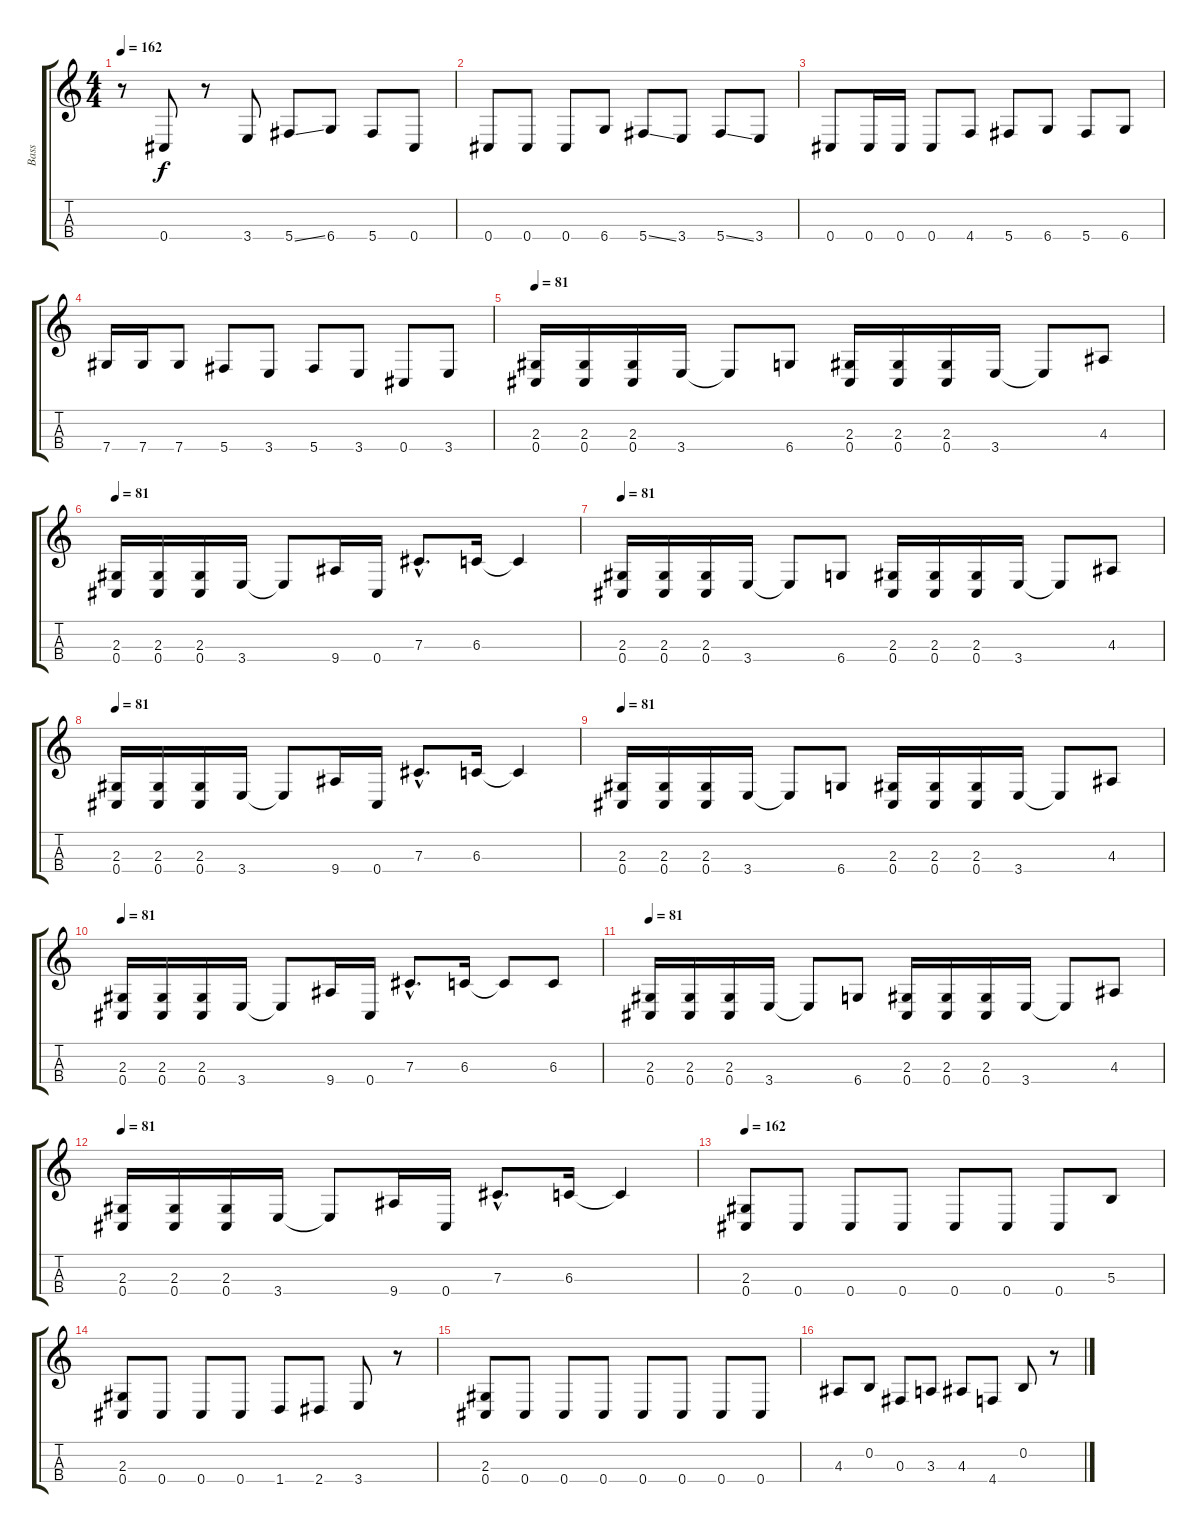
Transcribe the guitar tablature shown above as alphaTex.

\track ("Bass" "Bass") {instrument electricbassfinger}
\staff {score tabs}
\tuning (A3 B2 Gb2 Db2) {hide}
\ts (4 4)
\tempo 162
\clef g2
\ks c
r.8{dy f} 0.4.8 r.8 3.4.8 5.4{ss}.8 6.4.8 5.4.8 0.4.8 |
0.4.8 0.4.8 0.4.8 6.4.8 5.4{ss}.8 3.4.8 5.4{ss}.8 3.4.8 |
0.4.8 0.4.16 0.4.16 0.4.8 4.4.8 5.4.8 6.4.8 5.4.8 6.4.8 |
7.4.16 7.4.16 7.4.8 5.4.8 3.4.8 5.4.8 3.4.8 0.4.8 3.4.8 |
\tempo 81
(2.3 0.4).16 (2.3 0.4).16 (2.3 0.4).16 3.4.16 3.4{t}.8 6.4.8 (2.3 0.4).16 (2.3 0.4).16 (2.3 0.4).16 3.4.16 3.4{t}.8 4.3.8 |
\tempo 81
(2.3 0.4).16 (2.3 0.4).16 (2.3 0.4).16 3.4.16 3.4{t}.8 9.4.16 0.4.16 7.3{hac}.8{d} 6.3.16 6.3{t}.4 |
\tempo 81
(2.3 0.4).16 (2.3 0.4).16 (2.3 0.4).16 3.4.16 3.4{t}.8 6.4.8 (2.3 0.4).16 (2.3 0.4).16 (2.3 0.4).16 3.4.16 3.4{t}.8 4.3.8 |
\tempo 81
(2.3 0.4).16 (2.3 0.4).16 (2.3 0.4).16 3.4.16 3.4{t}.8 9.4.16 0.4.16 7.3{hac}.8{d} 6.3.16 6.3{t}.4 |
\tempo 81
(2.3 0.4).16 (2.3 0.4).16 (2.3 0.4).16 3.4.16 3.4{t}.8 6.4.8 (2.3 0.4).16 (2.3 0.4).16 (2.3 0.4).16 3.4.16 3.4{t}.8 4.3.8 |
\tempo 81
(2.3 0.4).16 (2.3 0.4).16 (2.3 0.4).16 3.4.16 3.4{t}.8 9.4.16 0.4.16 7.3{hac}.8{d} 6.3.16 6.3{t}.8 6.3.8 |
\tempo 81
(2.3 0.4).16 (2.3 0.4).16 (2.3 0.4).16 3.4.16 3.4{t}.8 6.4.8 (2.3 0.4).16 (2.3 0.4).16 (2.3 0.4).16 3.4.16 3.4{t}.8 4.3.8 |
\tempo 81
(2.3 0.4).16 (2.3 0.4).16 (2.3 0.4).16 3.4.16 3.4{t}.8 9.4.16 0.4.16 7.3{hac}.8{d} 6.3.16 6.3{t}.4 |
\tempo 162
(2.3 0.4).8 0.4.8 0.4.8 0.4.8 0.4.8 0.4.8 0.4.8 5.3.8 |
(2.3 0.4).8 0.4.8 0.4.8 0.4.8 1.4.8 2.4.8 3.4.8 r.8 |
(2.3 0.4).8 0.4.8 0.4.8 0.4.8 0.4.8 0.4.8 0.4.8 0.4.8 |
4.3.8 0.2.8 0.3.8 3.3.8 4.3.8 4.4.8 0.2.8 r.8
